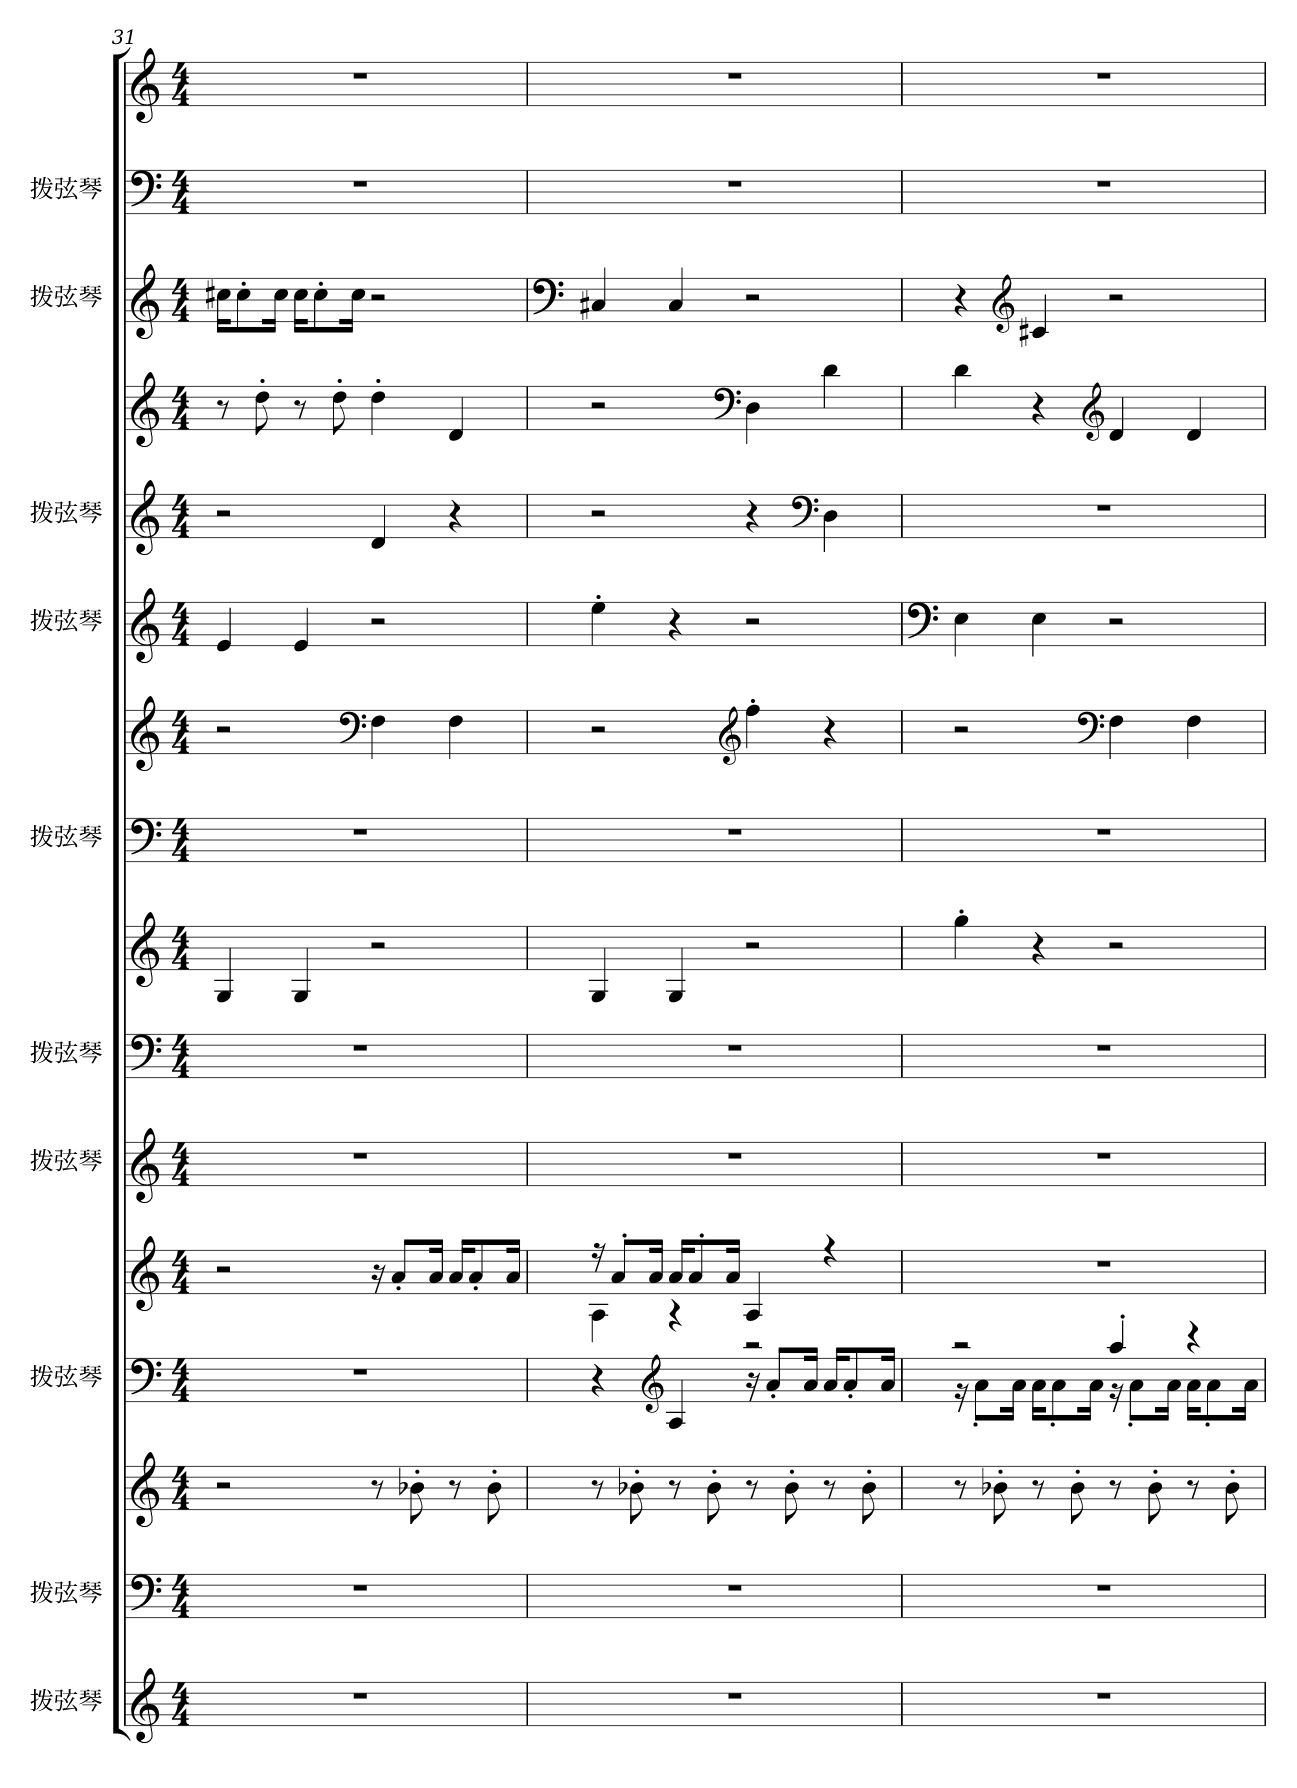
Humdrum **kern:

**kern	**kern	**kern	**kern	**kern	**kern	**kern	**kern	**kern	**kern	**kern	**kern	**kern	**kern	**kern	**kern
*part10	*part9	*part9	*part8	*part8	*part7	*part6	*part6	*part5	*part5	*part4	*part3	*part3	*part2	*part1	*part1
*staff16	*staff15	*staff14	*staff13	*staff12	*staff11	*staff10	*staff9	*staff8	*staff7	*staff6	*staff5	*staff4	*staff3	*staff2	*staff1
*I"拨弦琴	*I"拨弦琴	*	*I"拨弦琴	*	*I"拨弦琴	*I"拨弦琴	*	*I"拨弦琴	*	*I"拨弦琴	*I"拨弦琴	*	*I"拨弦琴	*I"拨弦琴	*
*clefG2	*clefF4	*clefG2	*clefF4	*clefG2	*clefG2	*clefF4	*clefG2	*clefF4	*clefG2	*clefG2	*clefG2	*clefG2	*clefG2	*clefF4	*clefG2
*k[]	*k[]	*k[]	*k[]	*k[]	*k[]	*k[]	*k[]	*k[]	*k[]	*k[]	*k[]	*k[]	*k[]	*k[]	*k[]
*M4/4	*M4/4	*M4/4	*M4/4	*M4/4	*M4/4	*M4/4	*M4/4	*M4/4	*M4/4	*M4/4	*M4/4	*M4/4	*M4/4	*M4/4	*M4/4
=31	=31	=31	=31	=31	=31	=31	=31	=31	=31	=31	=31	=31	=31	=31	=31
1r	1r	2r	1r	2r	1r	1r	4G/	1r	2r	4e/	2r	8r	16cc#X\KL	1r	1r
.	.	.	.	.	.	.	.	.	.	.	.	.	8cc#'\	.	.
.	.	.	.	.	.	.	.	.	.	.	.	8dd'\	.	.	.
.	.	.	.	.	.	.	.	.	.	.	.	.	16cc#\Jk	.	.
.	.	.	.	.	.	.	4G/	.	.	4e/	.	8r	16cc#\KL	.	.
.	.	.	.	.	.	.	.	.	.	.	.	.	8cc#'\	.	.
.	.	.	.	.	.	.	.	.	.	.	.	8dd'\	.	.	.
.	.	.	.	.	.	.	.	.	.	.	.	.	16cc#\Jk	.	.
*	*	*	*	*	*	*	*	*	*clefF4	*	*	*	*	*	*
.	.	8r	.	16r	.	.	2r	.	4F\	2r	4d/	4dd'\	2r	.	.
.	.	.	.	8a'/L	.	.	.	.	.	.	.	.	.	.	.
.	.	8b-X'\	.	.	.	.	.	.	.	.	.	.	.	.	.
.	.	.	.	16a/Jk	.	.	.	.	.	.	.	.	.	.	.
.	.	8r	.	16a/KL	.	.	.	.	4F\	.	4r	4d/	.	.	.
.	.	.	.	8a'/	.	.	.	.	.	.	.	.	.	.	.
.	.	8b-'\	.	.	.	.	.	.	.	.	.	.	.	.	.
.	.	.	.	16a/Jk	.	.	.	.	.	.	.	.	.	.	.
=32	=32	=32	=32	=32	=32	=32	=32	=32	=32	=32	=32	=32	=32	=32	=32
*	*	*	*	*	*	*	*	*	*	*	*	*	*clefF4	*	*
*	*	*	*	*^	*	*	*	*	*	*	*	*	*	*	*
1r	1r	8r	4r	16r	4A\	1r	1r	4G/	1r	2r	4ee'\	2r	2r	4C#X/	1r	1r
.	.	.	.	8a'/L	.	.	.	.	.	.	.	.	.	.	.	.
.	.	8b-X'\	.	.	.	.	.	.	.	.	.	.	.	.	.	.
.	.	.	.	16a/Jk	.	.	.	.	.	.	.	.	.	.	.	.
*	*	*	*clefG2	*	*	*	*	*	*	*	*	*	*	*	*	*
.	.	8r	4A/	16a/KL	4r	.	.	4G/	.	.	4r	.	.	4C#/	.	.
.	.	.	.	8a'/	.	.	.	.	.	.	.	.	.	.	.	.
.	.	8b-'\	.	.	.	.	.	.	.	.	.	.	.	.	.	.
.	.	.	.	16a/Jk	.	.	.	.	.	.	.	.	.	.	.	.
*	*	*	*	*	*	*	*	*	*	*clefG2	*	*	*clefF4	*	*	*
.	.	8r	16r	4A/	2r	.	.	2r	.	4ff'\	2r	4r	4D\	2r	.	.
.	.	.	8a'/L	.	.	.	.	.	.	.	.	.	.	.	.	.
.	.	8b-'\	.	.	.	.	.	.	.	.	.	.	.	.	.	.
.	.	.	16a/Jk	.	.	.	.	.	.	.	.	.	.	.	.	.
*	*	*	*	*	*	*	*	*	*	*	*	*clefF4	*	*	*	*
.	.	8r	16a/KL	4r	.	.	.	.	.	4r	.	4D\	4d\	.	.	.
.	.	.	8a'/	.	.	.	.	.	.	.	.	.	.	.	.	.
.	.	8b-'\	.	.	.	.	.	.	.	.	.	.	.	.	.	.
.	.	.	16a/Jk	.	.	.	.	.	.	.	.	.	.	.	.	.
*	*	*	*	*v	*v	*	*	*	*	*	*	*	*	*	*	*
!!LO:PB:g=z
=33	=33	=33	=33	=33	=33	=33	=33	=33	=33	=33	=33	=33	=33	=33	=33
*	*	*	*	*	*	*	*	*	*	*clefF4	*	*	*	*	*
*	*	*	*^	*	*	*	*	*	*	*	*	*	*	*	*
1r	1r	8r	2r	16r	1r	1r	1r	4gg'\	1r	2r	4E\	1r	4d\	4r	1r	1r
.	.	.	.	8a'\L	.	.	.	.	.	.	.	.	.	.	.	.
.	.	8b-X'\	.	.	.	.	.	.	.	.	.	.	.	.	.	.
.	.	.	.	16a\Jk	.	.	.	.	.	.	.	.	.	.	.	.
*	*	*	*	*	*	*	*	*	*	*	*	*	*	*clefG2	*	*
.	.	8r	.	16a\KL	.	.	.	4r	.	.	4E\	.	4r	4c#X/	.	.
.	.	.	.	8a'\	.	.	.	.	.	.	.	.	.	.	.	.
.	.	8b-'\	.	.	.	.	.	.	.	.	.	.	.	.	.	.
.	.	.	.	16a\Jk	.	.	.	.	.	.	.	.	.	.	.	.
*	*	*	*	*	*	*	*	*	*	*clefF4	*	*	*clefG2	*	*	*
.	.	8r	4aa'/	16r	.	.	.	2r	.	4F\	2r	.	4d/	2r	.	.
.	.	.	.	8a'\L	.	.	.	.	.	.	.	.	.	.	.	.
.	.	8b-'\	.	.	.	.	.	.	.	.	.	.	.	.	.	.
.	.	.	.	16a\Jk	.	.	.	.	.	.	.	.	.	.	.	.
.	.	8r	4r	16a\KL	.	.	.	.	.	4F\	.	.	4d/	.	.	.
.	.	.	.	8a'\	.	.	.	.	.	.	.	.	.	.	.	.
.	.	8b-'\	.	.	.	.	.	.	.	.	.	.	.	.	.	.
.	.	.	.	16a\Jk	.	.	.	.	.	.	.	.	.	.	.	.
*	*	*	*v	*v	*	*	*	*	*	*	*	*	*	*	*	*
=	=	=	=	=	=	=	=	=	=	=	=	=	=	=	=
*-	*-	*-	*-	*-	*-	*-	*-	*-	*-	*-	*-	*-	*-	*-	*-
